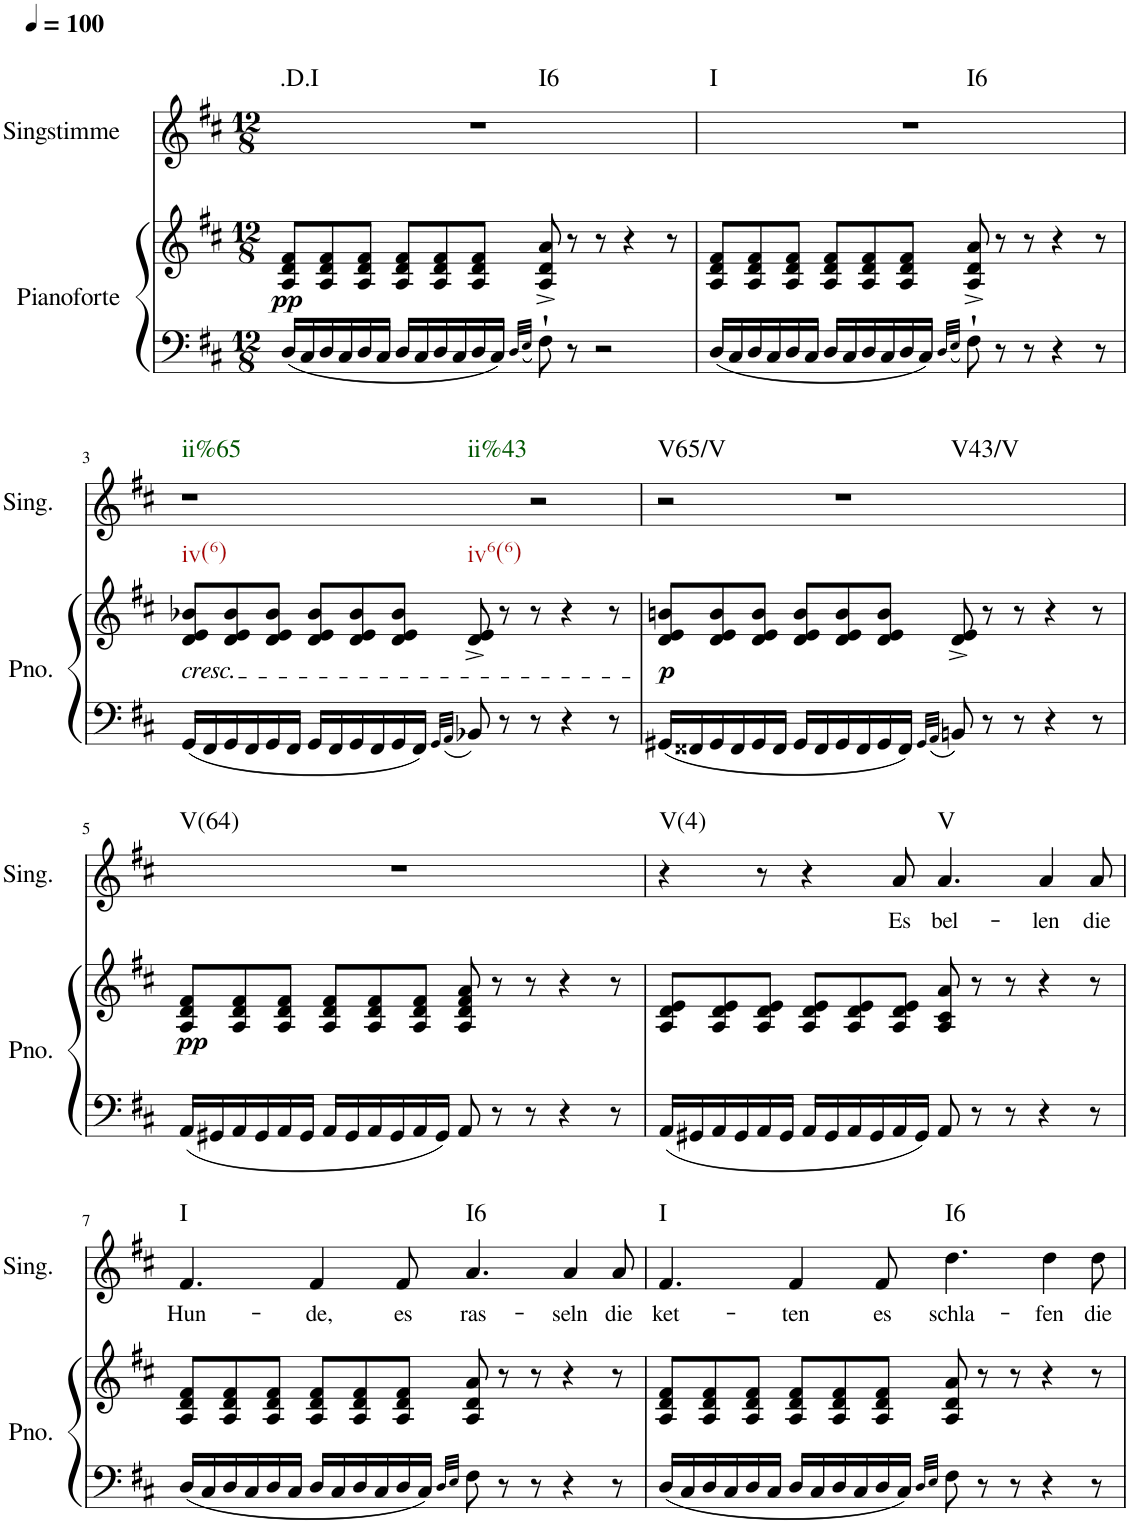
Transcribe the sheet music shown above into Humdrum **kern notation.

**kern	**kern	**dynam	**kern	**text	**harte
*part2	*part2	*part2	*part1	*part1	*part1
*staff3	*staff2	*staff2/3	*staff1	*staff1	*
*I"Pianoforte	*	*	*I"Singstimme	*	*
*I'Pno.	*	*	*I'Sing.	*	*
*clefF4	*clefG2	*	*clefG2	*	*
*k[f#c#]	*k[f#c#]	*	*k[f#c#]	*	*
*M12/8	*M12/8	*	*M12/8	*	*
*MM100	*MM100	*	*MM100	*	*
=1	=1	=1	=1	=1	=1
!	!	!LO:DY:b	!	!	!LO:H:n=1:kt=.D.I
!	!	!	!	!	!LO:H:n=2:kt=I6
16D/LL	8A/ 8d/ 8f#/L	pp	1.r	.	N N
16C#/	.	.	.	.	.
16D/	8A/ 8d/ 8f#/	.	.	.	.
16C#/	.	.	.	.	.
16D/	8A/ 8d/ 8f#/J	.	.	.	.
16C#/JJ	.	.	.	.	.
16D/LL	8A/ 8d/ 8f#/L	.	.	.	.
16C#/	.	.	.	.	.
16D/	8A/ 8d/ 8f#/	.	.	.	.
16C#/	.	.	.	.	.
16D/	8A/ 8d/ 8f#/J	.	.	.	.
16C#/JJ	.	.	.	.	.
32qD/LLL	.	.	.	.	.
32qE/JJJ	.	.	.	.	.
8F#`\	8A/^ 8d/^ 8a/^	.	.	.	.
8r	8r	.	.	.	.
2r	8r	.	.	.	.
.	4r	.	.	.	.
.	8r	.	.	.	.
=2	=2	=2	=2	=2	=2
!	!	!	!	!	!LO:H:n=1:kt=I
!	!	!	!	!	!LO:H:n=2:kt=I6
16D/LL	8A/ 8d/ 8f#/L	.	1.r	.	N N
16C#/	.	.	.	.	.
16D/	8A/ 8d/ 8f#/	.	.	.	.
16C#/	.	.	.	.	.
16D/	8A/ 8d/ 8f#/J	.	.	.	.
16C#/JJ	.	.	.	.	.
16D/LL	8A/ 8d/ 8f#/L	.	.	.	.
16C#/	.	.	.	.	.
16D/	8A/ 8d/ 8f#/	.	.	.	.
16C#/	.	.	.	.	.
16D/	8A/ 8d/ 8f#/J	.	.	.	.
16C#/JJ	.	.	.	.	.
32qD/LLL	.	.	.	.	.
32qE/JJJ	.	.	.	.	.
8F#`\	8A/^ 8d/^ 8a/^	.	.	.	.
8r	8r	.	.	.	.
8r	8r	.	.	.	.
4r	4r	.	.	.	.
8r	8r	.	.	.	.
!!LO:LB:g=z
=3	=3	=3	=3	=3	=3
!	!LO:TX:b:i:t=cresc.	!	!	!	!LO:H:n=1:kt=ii%65
!	!	!	!	!	!LO:H:n=2:kt=ii%43
16GG/LL	8d/ 8e/ 8b-X/L	.	1r	.	N N
16FF#/	.	.	.	.	.
16GG/	8d/ 8e/ 8b-/	.	.	.	.
16FF#/	.	.	.	.	.
16GG/	8d/ 8e/ 8b-/J	.	.	.	.
16FF#/JJ	.	.	.	.	.
16GG/LL	8d/ 8e/ 8b-/L	.	.	.	.
16FF#/	.	.	.	.	.
16GG/	8d/ 8e/ 8b-/	.	.	.	.
16FF#/	.	.	.	.	.
16GG/	8d/ 8e/ 8b-/J	.	.	.	.
16FF#/JJ	.	.	.	.	.
32qGG/LLL	.	.	.	.	.
32qAA/JJJ	.	.	.	.	.
8BB-X/	8d/^ 8e/^	.	.	.	.
8r	8r	.	.	.	.
8r	8r	.	2r	.	.
4r	4r	.	.	.	.
8r	8r	.	.	.	.
=4	=4	=4	=4	=4	=4
!	!	!LO:DY:b	!	!	!LO:H:kt=V65/V
16GG#X/LL	8d/ 8e/ 8bn/L	p	2r	.	N
16FF##X/	.	.	.	.	.
16GG#/	8d/ 8e/ 8b/	.	.	.	.
16FF##/	.	.	.	.	.
16GG#/	8d/ 8e/ 8b/J	.	.	.	.
16FF##/JJ	.	.	.	.	.
16GG#/LL	8d/ 8e/ 8b/L	.	.	.	.
16FF##/	.	.	.	.	.
!	!	!	!	!	!LO:H:kt=V43/V
16GG#/	8d/ 8e/ 8b/	.	1r	.	N
16FF##/	.	.	.	.	.
16GG#/	8d/ 8e/ 8b/J	.	.	.	.
16FF##/JJ	.	.	.	.	.
32qGG#/LLL	.	.	.	.	.
32qAA/JJJ	.	.	.	.	.
8BBn/	8d/^ 8e/^	.	.	.	.
8r	8r	.	.	.	.
8r	8r	.	.	.	.
4r	4r	.	.	.	.
8r	8r	.	.	.	.
!!LO:LB:g=z
=5	=5	=5	=5	=5	=5
!	!	!LO:DY:a=2	!	!	!LO:H:kt=V(64)
16AA/LL	8A/ 8d/ 8f#/L	pp	1.r	.	N
16GG#X/	.	.	.	.	.
16AA/	8A/ 8d/ 8f#/	.	.	.	.
16GG#/	.	.	.	.	.
16AA/	8A/ 8d/ 8f#/J	.	.	.	.
16GG#/JJ	.	.	.	.	.
16AA/LL	8A/ 8d/ 8f#/L	.	.	.	.
16GG#/	.	.	.	.	.
16AA/	8A/ 8d/ 8f#/	.	.	.	.
16GG#/	.	.	.	.	.
16AA/	8A/ 8d/ 8f#/J	.	.	.	.
16GG#/JJ	.	.	.	.	.
8AA/	8A/ 8d/ 8f#/ 8a/	.	.	.	.
8r	8r	.	.	.	.
8r	8r	.	.	.	.
4r	4r	.	.	.	.
8r	8r	.	.	.	.
=6	=6	=6	=6	=6	=6
!	!	!	!	!	!LO:H:kt=V(4)
16AA/LL	8A/ 8d/ 8e/L	.	4r	.	N
16GG#X/	.	.	.	.	.
16AA/	8A/ 8d/ 8e/	.	.	.	.
16GG#/	.	.	.	.	.
16AA/	8A/ 8d/ 8e/J	.	8r	.	.
16GG#/JJ	.	.	.	.	.
16AA/LL	8A/ 8d/ 8e/L	.	4r	.	.
16GG#/	.	.	.	.	.
16AA/	8A/ 8d/ 8e/	.	.	.	.
16GG#/	.	.	.	.	.
!	!	!	!	!LO:LY:b	!
16AA/	8A/ 8d/ 8e/J	.	8a/	Es	.
16GG#/JJ	.	.	.	.	.
!	!	!	!	!LO:LY:b	!LO:H:kt=V
8AA/	8A/ 8c#/ 8a/	.	4.a/	bel-	N
8r	8r	.	.	.	.
8r	8r	.	.	.	.
!	!	!	!	!LO:LY:b	!
4r	4r	.	4a/	-len	.
!	!	!	!	!LO:LY:b	!
8r	8r	.	8a/	die	.
!!LO:LB:g=z
=7	=7	=7	=7	=7	=7
!	!	!	!	!LO:LY:b	!LO:H:kt=I
16D/LL	8A/ 8d/ 8f#/L	.	4.f#/	Hun-	N
16C#/	.	.	.	.	.
16D/	8A/ 8d/ 8f#/	.	.	.	.
16C#/	.	.	.	.	.
16D/	8A/ 8d/ 8f#/J	.	.	.	.
16C#/JJ	.	.	.	.	.
!	!	!	!	!LO:LY:b	!
16D/LL	8A/ 8d/ 8f#/L	.	4f#/	-de,	.
16C#/	.	.	.	.	.
16D/	8A/ 8d/ 8f#/	.	.	.	.
16C#/	.	.	.	.	.
!	!	!	!	!LO:LY:b	!
16D/	8A/ 8d/ 8f#/J	.	8f#/	es	.
16C#/JJ	.	.	.	.	.
32qD/LLL	.	.	.	.	.
32qE/JJJ	.	.	.	.	.
!	!	!	!	!LO:LY:b	!LO:H:kt=I6
8F#\	8A/ 8d/ 8a/	.	4.a/	ras-	N
8r	8r	.	.	.	.
8r	8r	.	.	.	.
!	!	!	!	!LO:LY:b	!
4r	4r	.	4a/	-seln	.
!	!	!	!	!LO:LY:b	!
8r	8r	.	8a/	die	.
=8	=8	=8	=8	=8	=8
!	!	!	!	!LO:LY:b	!LO:H:kt=I
16D/LL	8A/ 8d/ 8f#/L	.	4.f#/	ket-	N
16C#/	.	.	.	.	.
16D/	8A/ 8d/ 8f#/	.	.	.	.
16C#/	.	.	.	.	.
16D/	8A/ 8d/ 8f#/J	.	.	.	.
16C#/JJ	.	.	.	.	.
!	!	!	!	!LO:LY:b	!
16D/LL	8A/ 8d/ 8f#/L	.	4f#/	-ten	.
16C#/	.	.	.	.	.
16D/	8A/ 8d/ 8f#/	.	.	.	.
16C#/	.	.	.	.	.
!	!	!	!	!LO:LY:b	!
16D/	8A/ 8d/ 8f#/J	.	8f#/	es	.
16C#/JJ	.	.	.	.	.
32qD/LLL	.	.	.	.	.
32qE/JJJ	.	.	.	.	.
!	!	!	!	!LO:LY:b	!LO:H:kt=I6
8F#\	8A/ 8d/ 8a/	.	4.dd\	schla-	N
8r	8r	.	.	.	.
8r	8r	.	.	.	.
!	!	!	!	!LO:LY:b	!
4r	4r	.	4dd\	-fen	.
!	!	!	!	!LO:LY:b	!
8r	8r	.	8dd\	die	.
=	=	=	=	=	=
*-	*-	*-	*-	*-	*-
